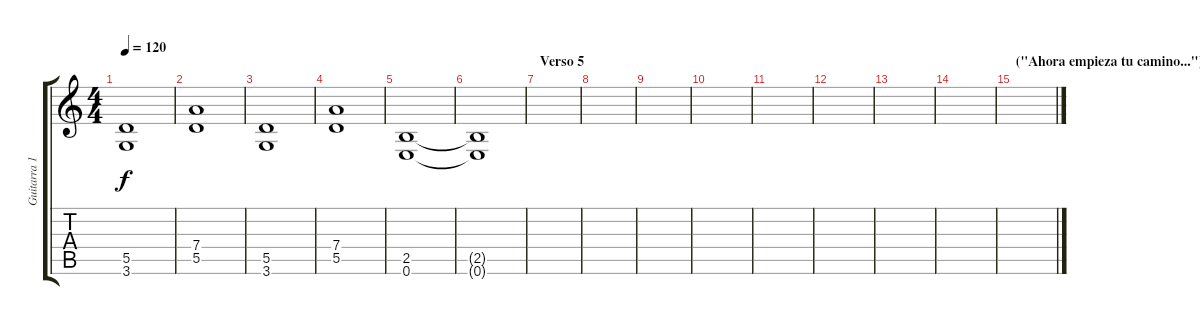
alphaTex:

\track ("Guitarra 1" "Guitarra 1") {instrument distortionguitar}
\staff {score tabs}
\tuning (E4 B3 G3 D3 A2 E2) {hide}
\ts (4 4)
\tempo 120
\clef g2
\ks c
(5.5 3.6).1{dy f} |
(7.4 5.5).1 |
(5.5 3.6).1 |
(7.4 5.5).1 |
(2.5 0.6).1 |
(2.5{t} 0.6{t}).1 |
\section ("" "Verso 5")
|
|
|
|
|
|
|
|
\section ("" "(\"Ahora empieza tu camino...\")")
